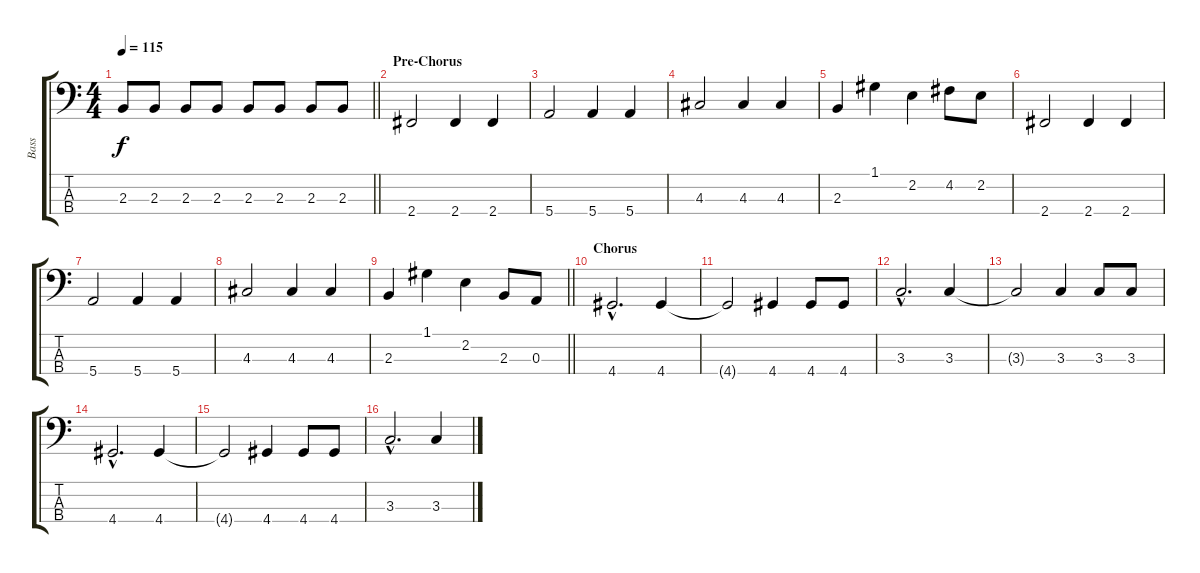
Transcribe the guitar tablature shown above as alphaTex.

\track ("Bass" "Bass") {instrument electricbasspick}
\staff {score tabs}
\tuning (G2 D2 A1 E1) {hide}
\ts (4 4)
\tempo 115
\clef f4
\barLineRight lightlight
\ks c
2.3.8{dy f} 2.3.8 2.3.8 2.3.8 2.3.8 2.3.8 2.3.8 2.3.8 |
\section ("" "Pre-Chorus")
2.4.2 2.4.4 2.4.4 |
5.4.2 5.4.4 5.4.4 |
4.3.2 4.3.4 4.3.4 |
2.3.4 1.1.4 2.2.4 4.2.8 2.2.8 |
2.4.2 2.4.4 2.4.4 |
5.4.2 5.4.4 5.4.4 |
4.3.2 4.3.4 4.3.4 |
\barLineRight lightlight
2.3.4 1.1.4 2.2.4 2.3.8 0.3.8 |
\section ("" "Chorus")
4.4{hac}.2{d} 4.4.4 |
4.4{t}.2 4.4.4 4.4.8 4.4.8 |
3.3{hac}.2{d} 3.3.4 |
3.3{t}.2 3.3.4 3.3.8 3.3.8 |
4.4{hac}.2{d} 4.4.4 |
4.4{t}.2 4.4.4 4.4.8 4.4.8 |
3.3{hac}.2{d} 3.3.4
